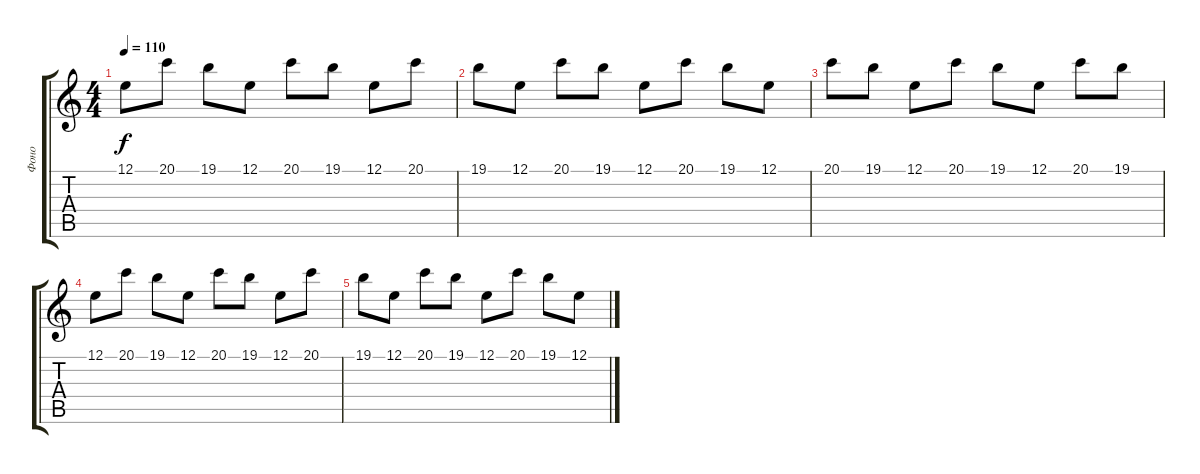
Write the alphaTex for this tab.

\track ("Фоно" "Фоно") {instrument brightacousticpiano}
\staff {score tabs}
\tuning (E4 B3 G3 D3 A2 E2) {hide}
\ts (4 4)
\tempo 110
\clef g2
\ks c
12.1.8{dy f} 20.1.8 19.1.8 12.1.8 20.1.8 19.1.8 12.1.8 20.1.8 |
19.1.8 12.1.8 20.1.8 19.1.8 12.1.8 20.1.8 19.1.8 12.1.8 |
20.1.8 19.1.8 12.1.8 20.1.8 19.1.8 12.1.8 20.1.8 19.1.8 |
12.1.8 20.1.8 19.1.8 12.1.8 20.1.8 19.1.8 12.1.8 20.1.8 |
19.1.8 12.1.8 20.1.8 19.1.8 12.1.8 20.1.8 19.1.8 12.1.8
